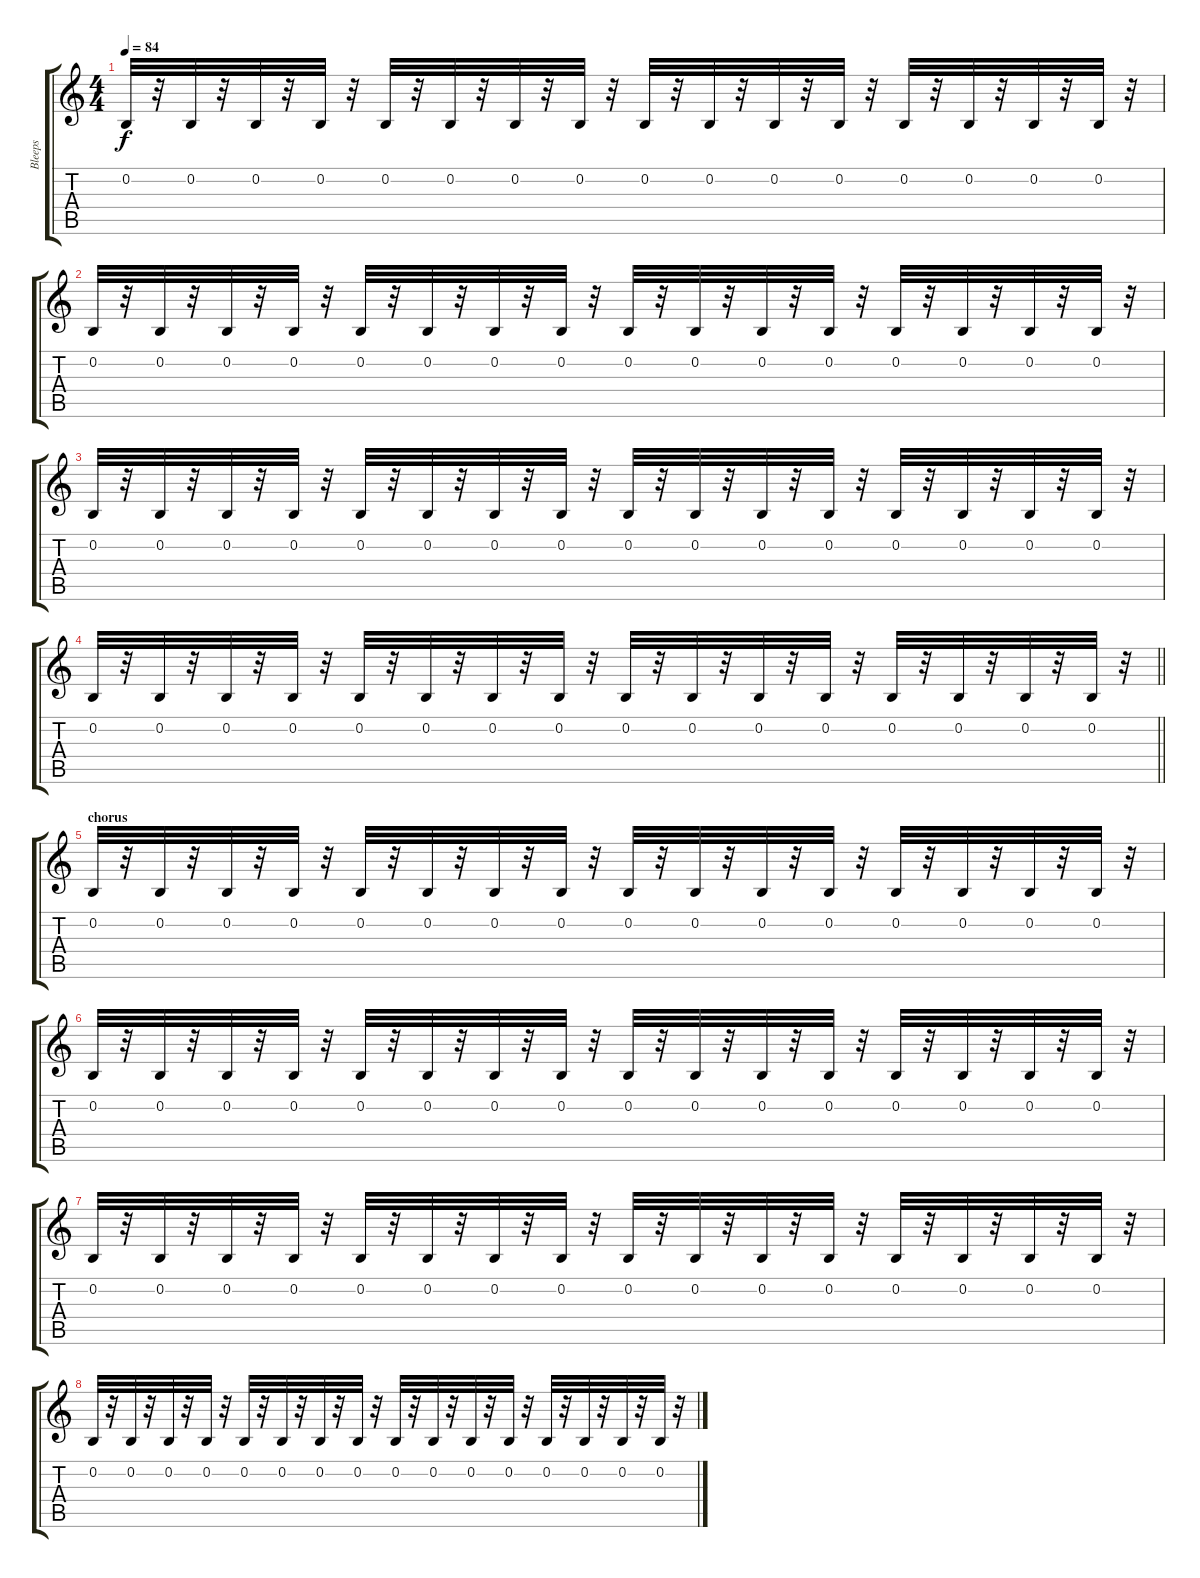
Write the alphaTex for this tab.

\track ("Bleeps" "Bleeps") {instrument lead5charang}
\staff {score tabs}
\tuning (E4 B3 G3 D3 A2 E2) {hide}
\ts (4 4)
\tempo 84
\clef g2
\ks c
0.2.32{dy f} r.32 0.2.32 r.32 0.2.32 r.32 0.2.32 r.32 0.2.32 r.32 0.2.32 r.32 0.2.32 r.32 0.2.32 r.32 0.2.32 r.32 0.2.32 r.32 0.2.32 r.32 0.2.32 r.32 0.2.32 r.32 0.2.32 r.32 0.2.32 r.32 0.2.32 r.32 |
0.2.32 r.32 0.2.32 r.32 0.2.32 r.32 0.2.32 r.32 0.2.32 r.32 0.2.32 r.32 0.2.32 r.32 0.2.32 r.32 0.2.32 r.32 0.2.32 r.32 0.2.32 r.32 0.2.32 r.32 0.2.32 r.32 0.2.32 r.32 0.2.32 r.32 0.2.32 r.32 |
0.2.32 r.32 0.2.32 r.32 0.2.32 r.32 0.2.32 r.32 0.2.32 r.32 0.2.32 r.32 0.2.32 r.32 0.2.32 r.32 0.2.32 r.32 0.2.32 r.32 0.2.32 r.32 0.2.32 r.32 0.2.32 r.32 0.2.32 r.32 0.2.32 r.32 0.2.32 r.32 |
\barLineRight lightlight
0.2.32 r.32 0.2.32 r.32 0.2.32 r.32 0.2.32 r.32 0.2.32 r.32 0.2.32 r.32 0.2.32 r.32 0.2.32 r.32 0.2.32 r.32 0.2.32 r.32 0.2.32 r.32 0.2.32 r.32 0.2.32 r.32 0.2.32 r.32 0.2.32 r.32 0.2.32 r.32 |
\section ("" "chorus")
0.2.32 r.32 0.2.32 r.32 0.2.32 r.32 0.2.32 r.32 0.2.32 r.32 0.2.32 r.32 0.2.32 r.32 0.2.32 r.32 0.2.32 r.32 0.2.32 r.32 0.2.32 r.32 0.2.32 r.32 0.2.32 r.32 0.2.32 r.32 0.2.32 r.32 0.2.32 r.32 |
0.2.32 r.32 0.2.32 r.32 0.2.32 r.32 0.2.32 r.32 0.2.32 r.32 0.2.32 r.32 0.2.32 r.32 0.2.32 r.32 0.2.32 r.32 0.2.32 r.32 0.2.32 r.32 0.2.32 r.32 0.2.32 r.32 0.2.32 r.32 0.2.32 r.32 0.2.32 r.32 |
0.2.32 r.32 0.2.32 r.32 0.2.32 r.32 0.2.32 r.32 0.2.32 r.32 0.2.32 r.32 0.2.32 r.32 0.2.32 r.32 0.2.32 r.32 0.2.32 r.32 0.2.32 r.32 0.2.32 r.32 0.2.32 r.32 0.2.32 r.32 0.2.32 r.32 0.2.32 r.32 |
0.2.32 r.32 0.2.32 r.32 0.2.32 r.32 0.2.32 r.32 0.2.32 r.32 0.2.32 r.32 0.2.32 r.32 0.2.32 r.32 0.2.32 r.32 0.2.32 r.32 0.2.32 r.32 0.2.32 r.32 0.2.32 r.32 0.2.32 r.32 0.2.32 r.32 0.2.32 r.32
